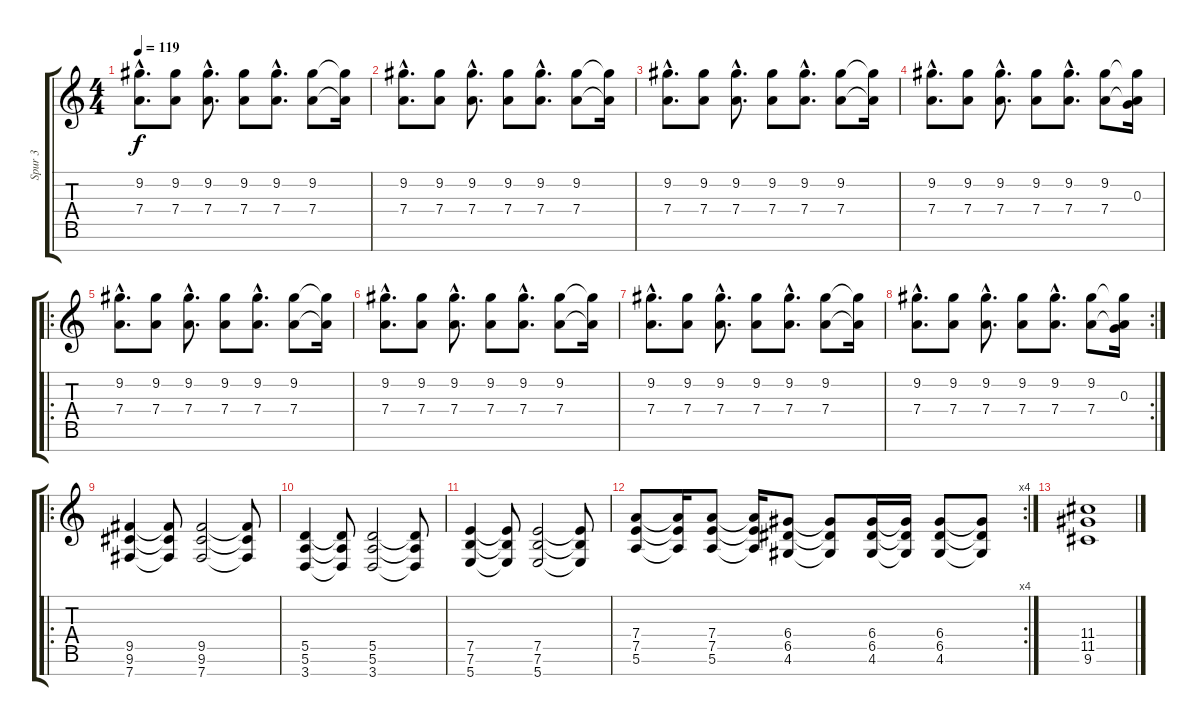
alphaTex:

\track ("Spur 3" "Spur 3") {instrument distortionguitar}
\staff {score tabs}
\tuning (E4 B3 G3 D3 A2 E2 B1) {hide}
\ts (4 4)
\tempo 119
\clef g2
\ks c
(9.2{hac} 7.4{hac}).8{d dy f} (9.2 7.4).8 (9.2{hac} 7.4{hac}).8{d} (9.2 7.4).8 (9.2{hac} 7.4{hac}).8{d} (9.2 7.4).8 (9.2{t} 7.4{t}).16 |
(9.2{hac} 7.4{hac}).8{d} (9.2 7.4).8 (9.2{hac} 7.4{hac}).8{d} (9.2 7.4).8 (9.2{hac} 7.4{hac}).8{d} (9.2 7.4).8 (9.2{t} 7.4{t}).16 |
(9.2{hac} 7.4{hac}).8{d} (9.2 7.4).8 (9.2{hac} 7.4{hac}).8{d} (9.2 7.4).8 (9.2{hac} 7.4{hac}).8{d} (9.2 7.4).8 (9.2{t} 7.4{t}).16 |
(9.2{hac} 7.4{hac}).8{d} (9.2 7.4).8 (9.2{hac} 7.4{hac}).8{d} (9.2 7.4).8 (9.2{hac} 7.4{hac}).8{d} (9.2 7.4).8 (9.2{t} 0.3 7.4{t}).16 |
\ro
(9.2{hac} 7.4{hac}).8{d} (9.2 7.4).8 (9.2{hac} 7.4{hac}).8{d} (9.2 7.4).8 (9.2{hac} 7.4{hac}).8{d} (9.2 7.4).8 (9.2{t} 7.4{t}).16 |
(9.2{hac} 7.4{hac}).8{d} (9.2 7.4).8 (9.2{hac} 7.4{hac}).8{d} (9.2 7.4).8 (9.2{hac} 7.4{hac}).8{d} (9.2 7.4).8 (9.2{t} 7.4{t}).16 |
(9.2{hac} 7.4{hac}).8{d} (9.2 7.4).8 (9.2{hac} 7.4{hac}).8{d} (9.2 7.4).8 (9.2{hac} 7.4{hac}).8{d} (9.2 7.4).8 (9.2{t} 7.4{t}).16 |
\rc 2
(9.2{hac} 7.4{hac}).8{d} (9.2 7.4).8 (9.2{hac} 7.4{hac}).8{d} (9.2 7.4).8 (9.2{hac} 7.4{hac}).8{d} (9.2 7.4).8 (9.2{t} 0.3 7.4{t}).16 |
\ro
(9.5 9.6 7.7).4{volume 14} (9.5{t} 9.6{t} 7.7{t}).8 (9.5 9.6 7.7).2 (9.5{t} 9.6{t} 7.7{t}).8 |
(5.5 5.6 3.7).4 (5.5{t} 5.6{t} 3.7{t}).8 (5.5 5.6 3.7).2 (5.5{t} 5.6{t} 3.7{t}).8 |
(7.5 7.6 5.7).4 (7.5{t} 7.6{t} 5.7{t}).8 (7.5 7.6 5.7).2 (7.5{t} 7.6{t} 5.7{t}).8 |
\rc 4
(7.4 7.5 5.6).8 (7.4{t} 7.5{t} 5.6{t}).16 (7.4 7.5 5.6).8 (7.4{t} 7.5{t} 5.6{t}).16 (6.4 6.5 4.6).8 (6.4{t} 6.5{t} 4.6{t}).8 (6.4 6.5 4.6).16 (6.4{t} 6.5{t} 4.6{t}).16 (6.4 6.5 4.6).8 (6.4{t} 6.5{t} 4.6{t}).8 |
(11.4 11.5 9.6).1
